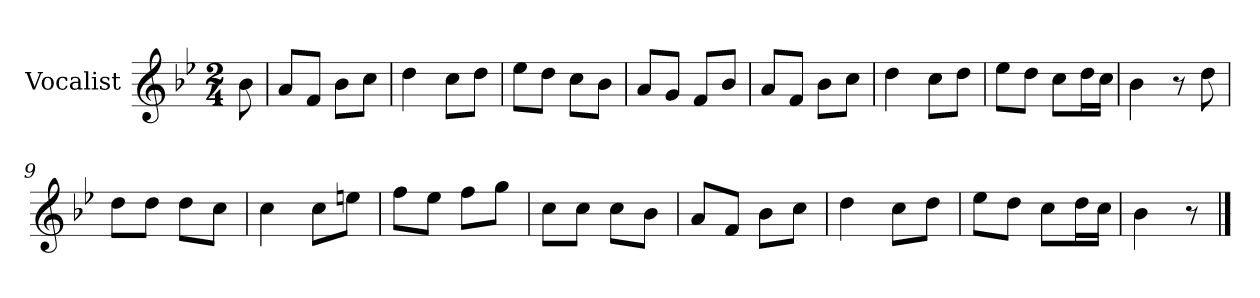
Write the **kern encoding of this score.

**kern
*part1
*staff1
*I"Vocalist
*k[b-e-]
*B-:
*M2/4
=
8b-
=1
8aL
8fJ
8b-L
8ccJ
=2
4dd
8ccL
8ddJ
=3
8ee-L
8ddJ
8ccL
8b-J
=4
8aL
8gJ
8fL
8b-J
=5
8aL
8fJ
8b-L
8ccJ
=6
4dd
8ccL
8ddJ
=7
8ee-L
8ddJ
8ccL
16ddL
16ccJJ
=8
4b-
8r
8dd
=9
8ddL
8ddJ
8ddL
8ccJ
=10
4cc
8ccL
8eenJ
=11
8ffL
8ee-J
8ffL
8ggJ
=12
8ccL
8ccJ
8ccL
8b-J
=13
8aL
8fJ
8b-L
8ccJ
=14
4dd
8ccL
8ddJ
=15
8ee-L
8ddJ
8ccL
16ddL
16ccJJ
=16
4b-
8r
==
*-
